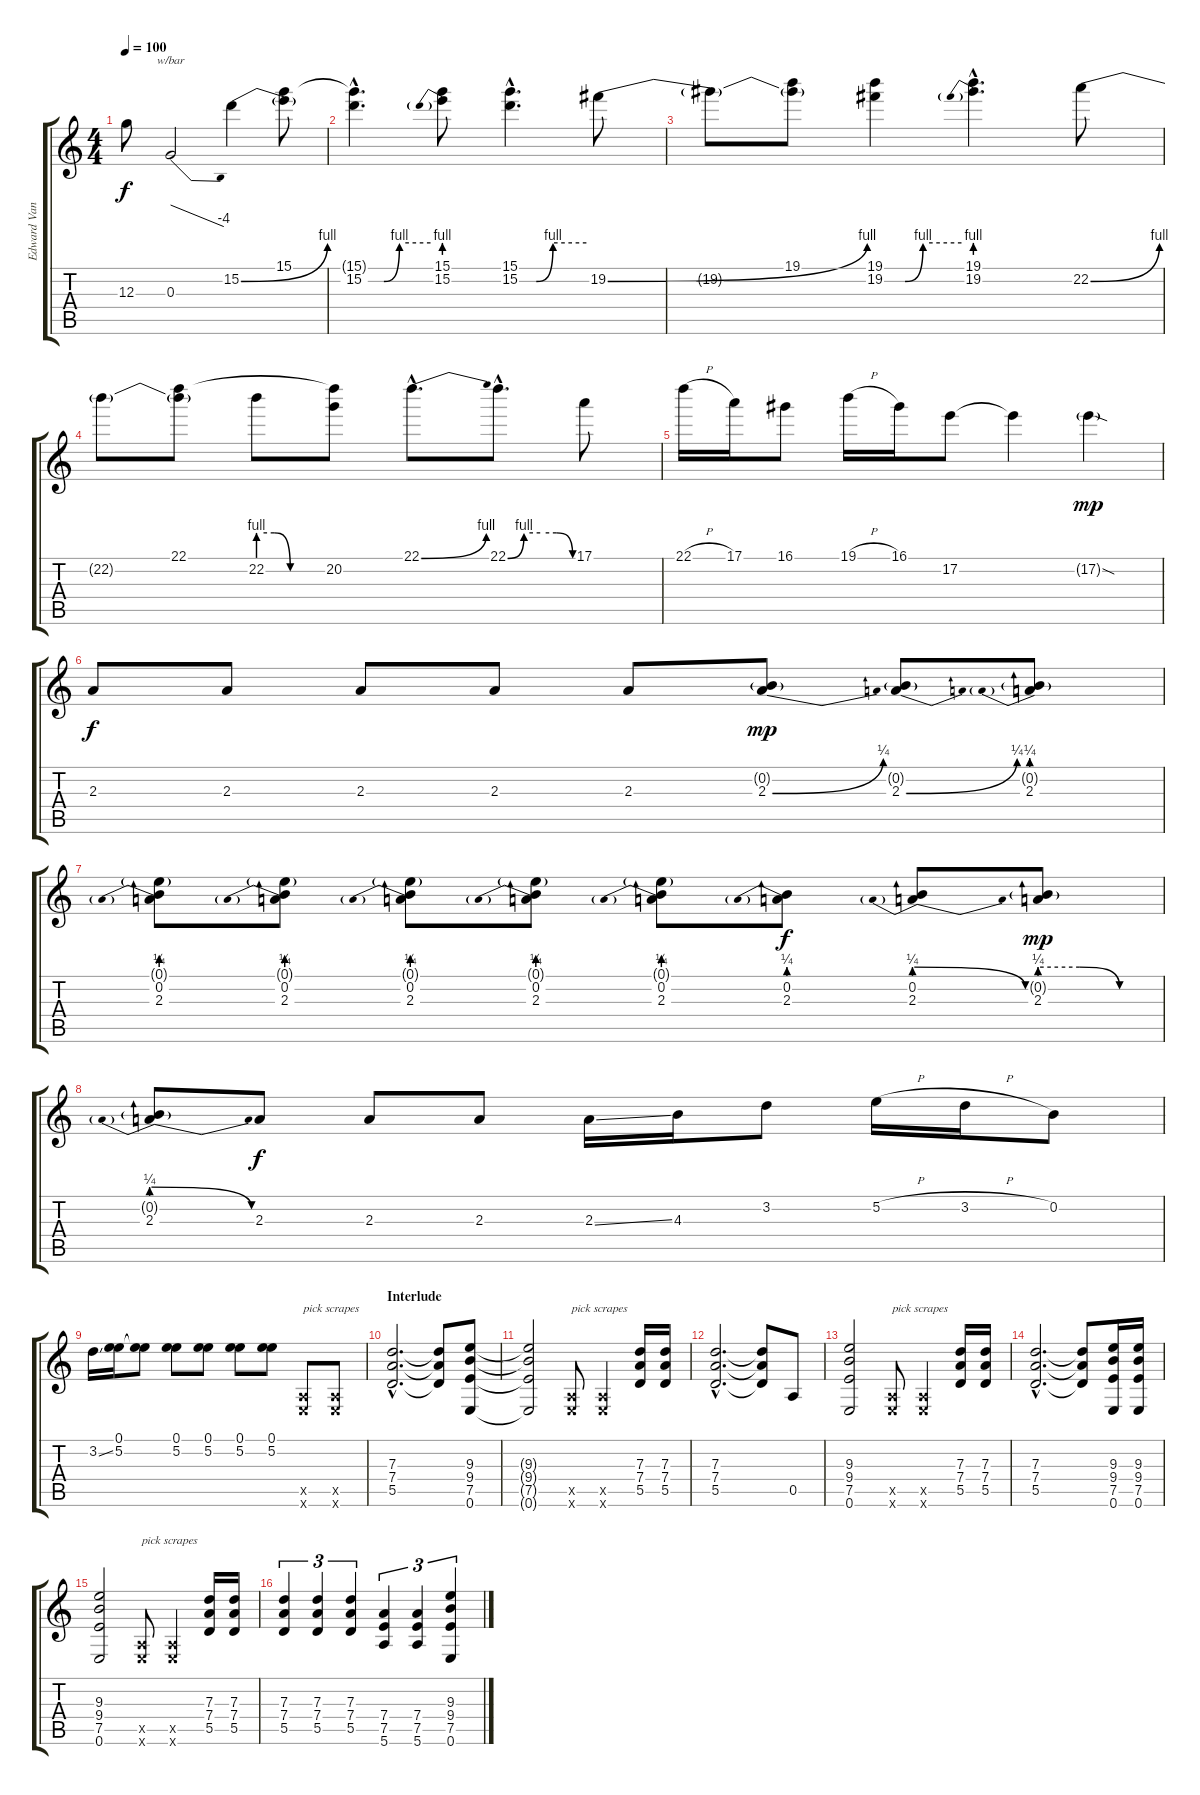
\track ("Edward Van Halen" "Edward Van") {instrument distortionguitar}
\staff {score tabs}
\tuning (E4 B3 G3 D3 A2 E2) {hide}
\ts (4 4)
\tempo 100
\clef g2
\ks c
12.3{t}.8{dy f} 0.3.2{tbe (dive default 0 0 60 -16)} 15.2{be (bend 0 0 60 4)}.4 (15.1 15.2{t}).8 |
(15.1{hac t} 15.2{be (custom 0 0 15 0 30 4 60 4) hac}).4{d} (15.1 15.2{be (prebend 0 4 60 4)}).8 (15.1{hac} 15.2{be (custom 0 0 15 0 30 4 60 4) hac}).4{d} 19.2{be (bend 0 0 60 4)}.8 |
19.2{t}.8 (19.1 19.2{t}).8 (19.1 19.2{be (custom 0 0 16 0 30 4 60 4)}).4 (19.1{hac} 19.2{be (prebend 0 4 60 4) hac}).4{d} 22.2{be (bend 0 0 60 4)}.8 |
22.2{t}.8 (22.1 22.2{t}).8 22.2{be (custom 0 4 15 4 30 0 60 0)}.8 (22.1{t} 20.2).8 22.1{be (bend 0 0 60 4) hac}.8{d} 22.1{be (custom 0 0 15 4 30 4 45 4 60 0) hac}.8{d} 17.1.8 |
22.1{h}.16 17.1.16 16.1.8 19.1{h}.16 16.1.16 17.2.8 17.2{t}.4 17.2{sod g}.4{dy mp} |
2.3.8{dy f} 2.3.8 2.3.8 2.3.8 2.3.8 (0.2{g} 2.3{be (bend 0 0 60 1)}).8{dy mp} (0.2{g} 2.3{be (bend 0 0 60 1)}).8 (0.2{g} 2.3{be (prebend 0 1 60 1)}).8 |
(0.1{g} 0.2 2.3{be (prebend 0 1 60 1)}).8 (0.1{g} 0.2 2.3{be (prebend 0 1 60 1)}).8 (0.1{g} 0.2 2.3{be (prebend 0 1 60 1)}).8 (0.1{g} 0.2 2.3{be (prebend 0 1 60 1)}).8 (0.1{g} 0.2 2.3{be (prebend 0 1 60 1)}).8 (0.2 2.3{be (prebend 0 1 60 1)}).8{dy f} (0.2 2.3{be (prebendrelease 0 1 60 0)}).8 (0.2{g} 2.3{be (custom 0 1 20 1 40 0 60 0)}).8{dy mp} |
(0.2{g} 2.3{be (prebendrelease 0 1 60 0)}).8 2.3.8{dy f} 2.3.8 2.3.8 2.3{ss}.16 4.3.16 3.2.8 5.2{h}.16 3.2{h}.16 0.2.8 |
3.2{ss}.16 (0.1 5.2).16 (0.1{t} 5.2{t}).8 (0.1 5.2).8 (0.1 5.2).8 (0.1 5.2).8 (0.1 5.2).8 (0.5{x} 0.6{x}).8{txt "pick scrapes"} (0.5{x} 0.6{x}).8 |
\section ("" "Interlude")
(7.3{hac} 7.4{hac} 5.5{hac}).2{d} (7.3{t} 7.4{t} 5.5{t}).8 (9.3 9.4 7.5 0.6).8 |
(9.3{t} 9.4{t} 7.5{t} 0.6{t}).2 (0.5{x} 0.6{x}).8{txt "pick scrapes"} (0.5{x} 0.6{x}).4 (7.3 7.4 5.5).16 (7.3 7.4 5.5).16 |
(7.3{hac} 7.4{hac} 5.5{hac}).2{d} (7.3{t} 7.4{t} 5.5{t}).8 0.5.8 |
(9.3 9.4 7.5 0.6).2 (0.5{x} 0.6{x}).8{txt "pick scrapes"} (0.5{x} 0.6{x}).4 (7.3 7.4 5.5).16 (7.3 7.4 5.5).16 |
(7.3{hac} 7.4{hac} 5.5{hac}).2{d} (7.3{t} 7.4{t} 5.5{t}).8 (9.3 9.4 7.5 0.6).16 (9.3 9.4 7.5 0.6).16 |
(9.3 9.4 7.5 0.6).2 (0.5{x} 0.6{x}).8{txt "pick scrapes"} (0.5{x} 0.6{x}).4 (7.3 7.4 5.5).16 (7.3 7.4 5.5).16 |
(7.3 7.4 5.5).4{tu (3 2)} (7.3 7.4 5.5).4{tu (3 2)} (7.3 7.4 5.5).4{tu (3 2)} (7.4 7.5 5.6).4{tu (3 2)} (7.4 7.5 5.6).4{tu (3 2)} (9.3 9.4 7.5 0.6).4{tu (3 2) volume 10}
